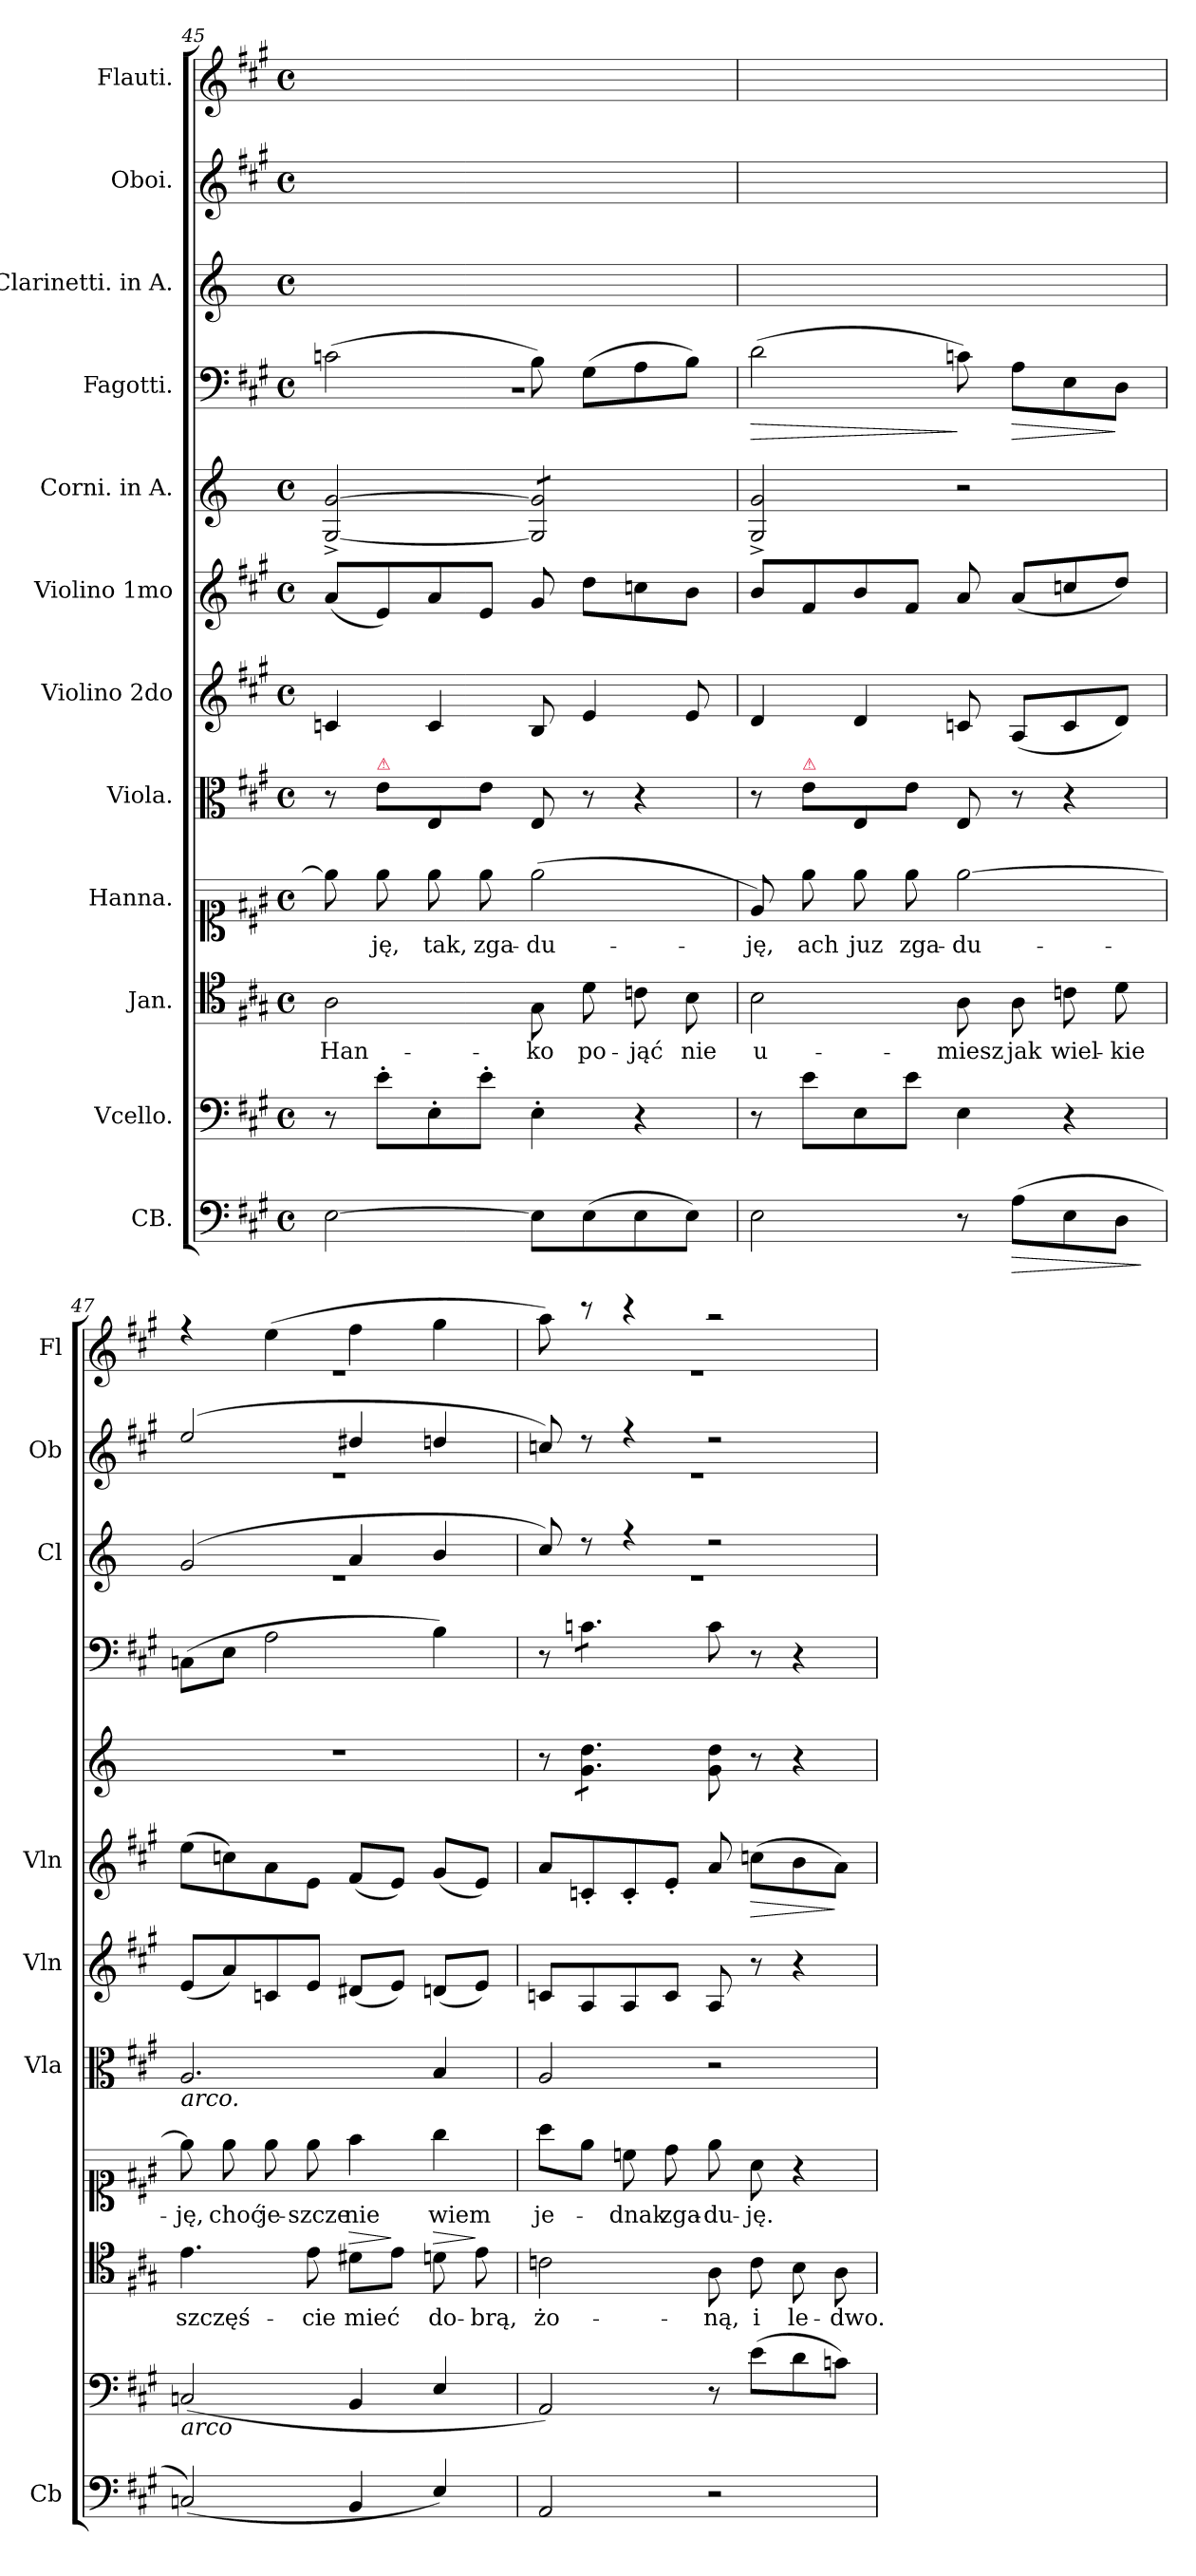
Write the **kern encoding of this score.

**kern	**dynam	**kern	**kern	**text	**dynam	**kern	**text	**kern	**kern	**kern	**dynam	**kern	**kern	**dynam	**kern	**kern	**kern
*part12	*part12	*part11	*part10	*part10	*part10	*part9	*part9	*part8	*part7	*part6	*part6	*part5	*part4	*part4	*part3	*part2	*part1
*staff12	*staff12	*staff11	*staff10	*staff10	*staff10	*staff9	*staff9	*staff8	*staff7	*staff6	*staff6	*staff5	*staff4	*staff4	*staff3	*staff2	*staff1
*I"CB.	*	*I"Vcello.	*I"Jan.	*	*	*I"Hanna.	*	*I"Viola.	*I"Violino 2do	*I"Violino 1mo	*	*I"Corni. in A.	*I"Fagotti.	*	*I"Clarinetti. in A.	*I"Oboi.	*I"Flauti.
*I'Cb	*	*	*	*	*	*	*	*I'Vla	*I'Vln	*I'Vln	*	*	*	*	*I'Cl	*I'Ob	*I'Fl
*clefF4	*	*clefF4	*clefC4	*	*	*clefC1	*	*clefC3	*clefG2	*clefG2	*	*clefG2	*clefF4	*	*clefG2	*clefG2	*clefG2
*ITrd8c12	*	*	*	*	*	*	*	*	*	*	*	*ITrd2c3	*	*	*ITrd2c3	*	*
*k[f#c#g#]	*	*k[f#c#g#]	*k[f#c#g#]	*	*	*k[f#c#g#]	*	*k[f#c#g#]	*k[f#c#g#]	*k[f#c#g#]	*	*k[f#c#g#]	*k[f#c#g#]	*	*k[f#c#g#]	*k[f#c#g#]	*k[f#c#g#]
*M4/4	*	*M4/4	*M4/4	*	*	*M4/4	*	*M4/4	*M4/4	*M4/4	*	*M4/4	*M4/4	*	*M4/4	*M4/4	*M4/4
*met(c)	*	*met(c)	*met(c)	*	*	*met(c)	*	*met(c)	*met(c)	*met(c)	*	*met(c)	*met(c)	*	*met(c)	*met(c)	*met(c)
=45	=45	=45	=45	=45	=45	=45	=45	=45	=45	=45	=45	=45	=45	=45	=45	=45	=45
*	*	*	*	*	*	*	*	*	*	*	*	*	*^	*	*	*	*
[2EE\	.	8r	2A\	Han-	.	8ee\]	.	8r	4cn/	(8a/L	.	[2E^>/ [2e^>/	(2cn\	1r	.	1ryy	1ryy	1ryy
!	!	!	!	!	!	!	!	!LO:TX:a:color=crimson:t=⚠	!	!	!	!	!	!	!	!	!	!
.	.	8e'\L	.	.	.	8ee\	-ję,	8e\L	.	8e/)	.	.	.	.	.	.	.	.
.	.	8E'\	.	.	.	8ee\	tak,	8E/	4c/	8a/	.	.	.	.	.	.	.	.
.	.	8e'\J	.	.	.	8ee\	zga-	8e\J	.	8e/J	.	.	.	.	.	.	.	.
*	*	*	*	*	*	*	*	*	*	*	*	*tremolo	*	*	*	*	*	*
8EE\L]	.	4E'\	8G#\	-ko	.	(2ee\	-du-	8E/	8B/	8g#/	.	8E]/ 8e]/L	8B\)	.	.	.	.	.
(8EE\	.	.	8d\	po-	.	.	.	8r	4e/	8dd\L	.	8E/ 8e/	(8G#\L	.	.	.	.	.
8EE\	.	4r	8cn\	-jąć	.	.	.	4r	.	8ccn\	.	8E/ 8e/	8A\	.	.	.	.	.
8EE\J)	.	.	8B\	nie	.	.	.	.	8e/	8b\J	.	8E/ 8e/J	8B\J)	.	.	.	.	.
*	*	*	*	*	*	*	*	*	*	*	*	*Xtremolo	*	*	*	*	*	*
*	*	*	*	*	*	*	*	*	*	*	*	*	*v	*v	*	*	*	*
=46	=46	=46	=46	=46	=46	=46	=46	=46	=46	=46	=46	=46	=46	=46	=46	=46	=46
!	!	!	!	!	!	!	!	!	!	!	!	!	!	!LO:HP:b	!	!	!
2EE\	.	8r	2B\	u-	.	8e/)	-ję,	8r	4d/	8b/L	.	2E^>/ 2e^>/	(2d\	>	1ryy	1ryy	1ryy
!	!	!	!	!	!	!	!	!LO:TX:a:color=crimson:t=⚠	!	!	!	!	!	!	!	!	!
.	.	8e\L	.	.	.	8ee\	ach	8e\L	.	8f#/	.	.	.	.	.	.	.
.	.	8E\	.	.	.	8ee\	juz	8E/	4d/	8b/	.	.	.	.	.	.	.
.	.	8e\J	.	.	.	8ee\	zga-	8e\J	.	8f#/J	.	.	.	.	.	.	.
8r	.	4E\	8A\	-miesz	.	[2ee\	-du-	8E/	8cn/	8a/	.	2r	8cn\)	]	.	.	.
!	!LO:HP:b	!	!	!	!	!	!	!	!	!	!	!	!	!LO:HP:b	!	!	!
(8AA\L	>	.	8A\	jak	.	.	.	8r	(8A/L	(8a/L	.	.	8A\L	>	.	.	.
8EE\	.	4r	8cn\	wiel-	.	.	.	4r	8c/	8ccn/	.	.	8E\	.	.	.	.
8DD\J	.	.	8d\	-kie	.	.	.	.	8d/J)	8dd/J)	.	.	8D\J	]	.	.	.
.	]	.	.	.	.	.	.	.	.	.	.	.	.	.	.	.	.
=47	=47	=47	=47	=47	=47	=47	=47	=47	=47	=47	=47	=47	=47	=47	=47	=47	=47
*	*	*	*	*	*	*	*	*	*	*	*	*	*	*	*^	*^	*^
!	!	!	!	!	!	!	!	!LO:TX:b:i:t=arco.	!	!	!	!	!	!	!	!	!	!	!	!
!	!	!LO:TX:b:i:t=arco	!	!	!	!	!	!	!	!	!	!	!	!	!	!	!	!	!	!
(2CCn/)	.	(2Cn/	4.e\	szczęś-	.	8ee\]	-ję,	2.A/	(8e/L	(8ee\L	.	1r	(8Cn\L	.	(<2e/	1re	(<2ee/	1re	4r	1re
.	.	.	.	.	.	8ee\	choć	.	8a/)	8ccn\)	.	.	8E\J	.	.	.	.	.	.	.
.	.	.	.	.	.	8ee\	je-	.	8cn/	8a\	.	.	2A\	.	.	.	.	.	(4ee\	.
.	.	.	8e\	-cie	.	8ee\	-szcze	.	8e/J	8e\J	.	.	.	.	.	.	.	.	.	.
!	!	!	!	!	!LO:HP:a	!	!	!	!	!	!	!	!	!	!	!	!	!	!	!
4BBB/	.	4BB/	8d#X\L	mieć	>	4ff#\	nie	.	(8d#X/L	(8f#/L	.	.	.	.	4f#/	.	4dd#X/	.	4ff#\	.
.	.	.	8e\J	.	]	.	.	.	8e/J)	8e/J)	.	.	.	.	.	.	.	.	.	.
!	!	!	!	!	!LO:HP:a	!	!	!	!	!	!	!	!	!	!	!	!	!	!	!
4EE/)	.	4E/	8dn\	do-	>	4gg#\	wiem	4B/	(8dn/L	(8g#/L	.	.	4B\)	.	4g#/	.	4ddn/	.	4gg#\	.
.	.	.	8e\	-brą,	]	.	.	.	8e/J)	8e/J)	.	.	.	.	.	.	.	.	.	.
=48	=48	=48	=48	=48	=48	=48	=48	=48	=48	=48	=48	=48	=48	=48	=48	=48	=48	=48	=48	=48
2AAA/	.	2AA/)	2cn\	żo-	.	8aa\L	je-	2A/	8cn/L	8a/L	.	8r	8r	.	8a/)	1re	8ccn/)	1re	8aa\)	1re
*	*	*	*	*	*	*	*	*	*	*	*	*tremolo	*	*	*	*	*	*	*	*
*	*	*	*	*	*	*	*	*	*	*	*	*	*tremolo	*	*	*	*	*	*	*
.	.	.	.	.	.	8ee\J	.	.	8A/	8cn'/	.	8e\ 8b\L	8cn\L	.	8r	.	8r	.	8r	.
.	.	.	.	.	.	8ccn\	-dnak	.	8A/	8c'/	.	8e\ 8b\	8cn\	.	4r	.	4r	.	4r	.
.	.	.	.	.	.	8dd\	zga-	.	8c/J	8e'/J	.	8e\ 8b\J	8cn\J	.	.	.	.	.	.	.
*	*	*	*	*	*	*	*	*	*	*	*	*	*Xtremolo	*	*	*	*	*	*	*
*	*	*	*	*	*	*	*	*	*	*	*	*Xtremolo	*	*	*	*	*	*	*	*
2r	.	8r	8A\	-ną,	.	8ee\	-du-	2r	8A/	8a/	.	8e\ 8b\	8c\	.	2r	.	2r	.	2r	.
!	!	!	!	!	!	!	!	!	!	!	!LO:HP:b	!	!	!	!	!	!	!	!	!
.	.	(8e\L	8c\	i	.	8a\	-ję.	.	8r	(8ccn\L	>	8r	8r	.	.	.	.	.	.	.
.	.	8d\	8B\	le-	.	4r	.	.	4r	8b\	.	4r	4r	.	.	.	.	.	.	.
.	.	8cn\J)	8A\	-dwo.	.	.	.	.	.	8a\J)	]	.	.	.	.	.	.	.	.	.
*	*	*	*	*	*	*	*	*	*	*	*	*	*	*	*v	*v	*	*	*v	*v
*	*	*	*	*	*	*	*	*	*	*	*	*	*	*	*	*v	*v	*
=	=	=	=	=	=	=	=	=	=	=	=	=	=	=	=	=	=
*-	*-	*-	*-	*-	*-	*-	*-	*-	*-	*-	*-	*-	*-	*-	*-	*-	*-
